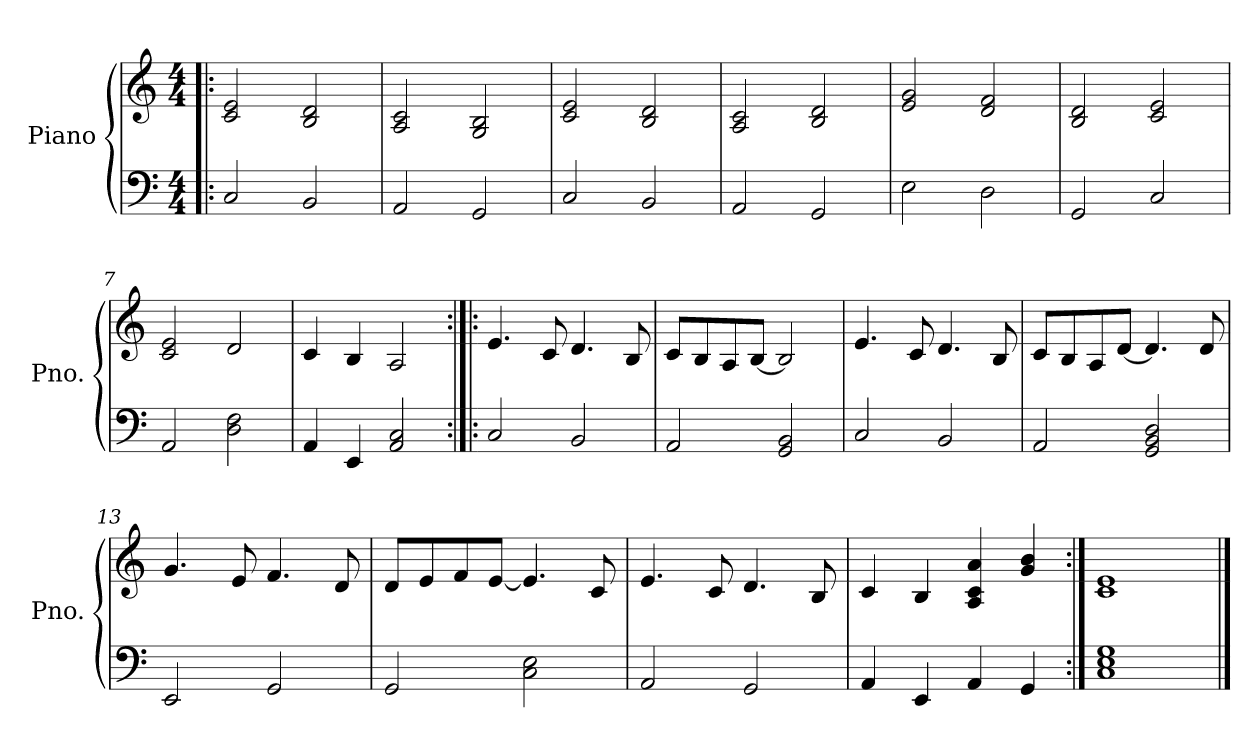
**kern	**kern
*part1	*part1
*staff2	*staff1
*I"Piano	*
*I'Pno.	*
*clefF4	*clefG2
*k[]	*k[]
*M4/4	*M4/4
*MM90	*MM90
=1!|:	=1!|:
2C/	2c/ 2e/
2BB/	2B/ 2d/
=2	=2
2AA/	2A/ 2c/
2GG/	2G/ 2B/
=3	=3
2C/	2c/ 2e/
2BB/	2B/ 2d/
=4	=4
2AA/	2A/ 2c/
2GG/	2B/ 2d/
=5	=5
2E\	2e/ 2g/
2D\	2d/ 2f/
!!LO:LB:g=z
=6	=6
2GG/	2B/ 2d/
2C/	2c/ 2e/
=7	=7
2AA/	2c/ 2e/
2D\ 2F\	2d/
=8	=8
4AA/	4c/
4EE/	4B/
2AA/ 2C/	2A/
=9:|!|:	=9:|!|:
2C/	4.e/
.	8c/
2BB/	4.d/
.	8B/
=10	=10
2AA/	8c/L
.	8B/
.	8A/
.	[8B/J
2GG/ 2BB/	2B/]
=11	=11
2C/	4.e/
.	8c/
2BB/	4.d/
.	8B/
=12	=12
2AA/	8c/L
.	8B/
.	8A/
.	[8d/J
2GG/ 2BB/ 2D/	4.d/]
.	8d/
!!LO:LB:g=z
=13	=13
2EE/	4.g/
.	8e/
2GG/	4.f/
.	8d/
=14	=14
2GG/	8d/L
.	8e/
.	8f/
.	[8e/J
2C\ 2E\	4.e/]
.	8c/
=15	=15
2AA/	4.e/
.	8c/
2GG/	4.d/
.	8B/
=16	=16
4AA/	4c/
4EE/	4B/
4AA/	4A/ 4c/ 4a/
4GG/	4g/ 4b/
=17:|!	=17:|!
1C 1E 1G	1c 1e
==	==
*-	*-
